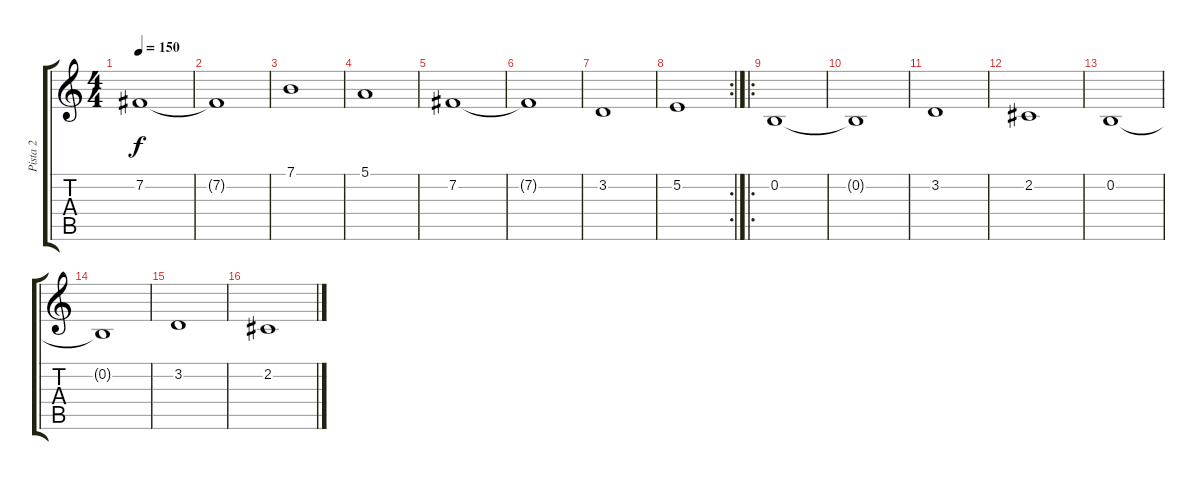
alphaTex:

\track ("Pista 2" "Pista 2") {instrument synthstrings2}
\staff {score tabs}
\tuning (E4 B3 G3 D3 A2 E2) {hide}
\ts (4 4)
\tempo 150
\clef g2
\ks c
7.2.1{dy f instrument synthstrings2} |
7.2{t}.1 |
7.1.1 |
5.1.1 |
7.2.1 |
7.2{t}.1 |
3.2.1 |
\rc 2
5.2.1 |
\ro
0.2.1 |
0.2{t}.1 |
3.2.1 |
2.2.1 |
0.2.1 |
0.2{t}.1 |
3.2.1 |
2.2.1
